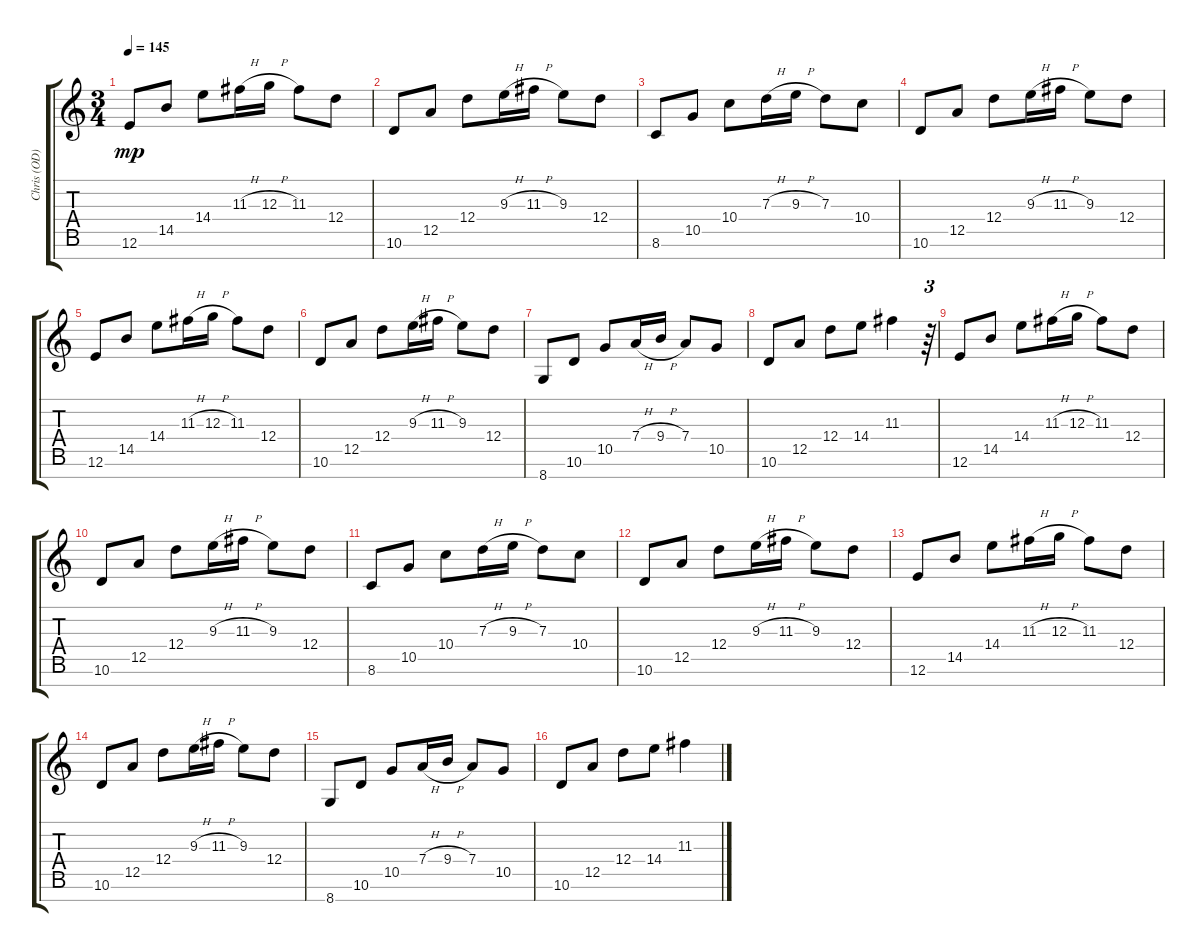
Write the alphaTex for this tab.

\track ("Chris (OD)" "Chris (OD)") {instrument overdrivenguitar}
\staff {score tabs}
\tuning (E4 B3 G3 D3 A2 E2 B1) {hide}
\ts (3 4)
\tempo 145
\clef g2
\ks c
12.6.8{dy mp} 14.5.8 14.4.8 11.3{h}.16 12.3{h}.16 11.3.8 12.4.8 |
10.6.8 12.5.8 12.4.8 9.3{h}.16 11.3{h}.16 9.3.8 12.4.8 |
8.6.8 10.5.8 10.4.8 7.3{h}.16 9.3{h}.16 7.3.8 10.4.8 |
10.6.8 12.5.8 12.4.8 9.3{h}.16 11.3{h}.16 9.3.8 12.4.8 |
12.6.8 14.5.8 14.4.8 11.3{h}.16 12.3{h}.16 11.3.8 12.4.8 |
10.6.8 12.5.8 12.4.8 9.3{h}.16 11.3{h}.16 9.3.8 12.4.8 |
8.7.8 10.6.8 10.5.8 7.4{h}.16 9.4{h}.16 7.4.8 10.5.8 |
10.6.8 12.5.8 12.4.8 14.4.8 11.3.4 r.64{tu (3 2)} |
12.6.8 14.5.8 14.4.8 11.3{h}.16 12.3{h}.16 11.3.8 12.4.8 |
10.6.8 12.5.8 12.4.8 9.3{h}.16 11.3{h}.16 9.3.8 12.4.8 |
8.6.8 10.5.8 10.4.8 7.3{h}.16 9.3{h}.16 7.3.8 10.4.8 |
10.6.8 12.5.8 12.4.8 9.3{h}.16 11.3{h}.16 9.3.8 12.4.8 |
12.6.8 14.5.8 14.4.8 11.3{h}.16 12.3{h}.16 11.3.8 12.4.8 |
10.6.8 12.5.8 12.4.8 9.3{h}.16 11.3{h}.16 9.3.8 12.4.8 |
8.7.8 10.6.8 10.5.8 7.4{h}.16 9.4{h}.16 7.4.8 10.5.8 |
10.6.8 12.5.8 12.4.8 14.4.8 11.3.4
